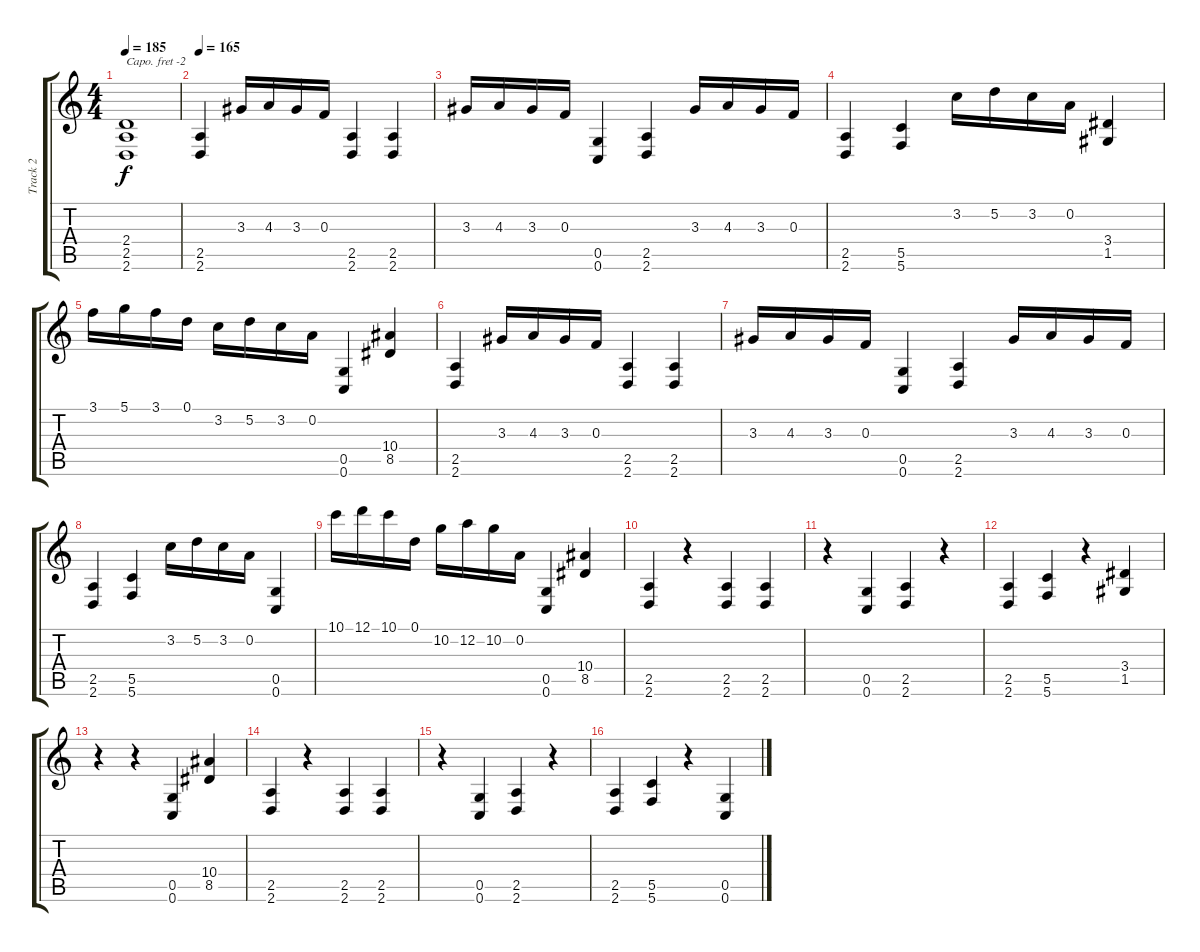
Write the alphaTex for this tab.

\track ("Track 2" "Track 2") {instrument distortionguitar}
\staff {score tabs}
\capo -2
\tuning (E4 B3 G3 D3 A2 D2) {hide}
\ts (4 4)
\tempo 185
\clef g2
\ks c
(2.4{t} 2.5{t} 2.6{t}).1{dy f} |
\tempo 165
(2.5 2.6).4 3.3.16 4.3.16 3.3.16 0.3.16 (2.5 2.6).4 (2.5 2.6).4 |
3.3.16 4.3.16 3.3.16 0.3.16 (0.5 0.6).4 (2.5 2.6).4 3.3.16 4.3.16 3.3.16 0.3.16 |
(2.5 2.6).4 (5.5 5.6).4 3.2.16 5.2.16 3.2.16 0.2.16 (3.4 1.5).4 |
3.1.16 5.1.16 3.1.16 0.1.16 3.2.16 5.2.16 3.2.16 0.2.16 (0.5 0.6).4 (10.4 8.5).4 |
(2.5 2.6).4 3.3.16 4.3.16 3.3.16 0.3.16 (2.5 2.6).4 (2.5 2.6).4 |
3.3.16 4.3.16 3.3.16 0.3.16 (0.5 0.6).4 (2.5 2.6).4 3.3.16 4.3.16 3.3.16 0.3.16 |
(2.5 2.6).4 (5.5 5.6).4 3.2.16 5.2.16 3.2.16 0.2.16 (0.5 0.6).4 |
10.1.16 12.1.16 10.1.16 0.1.16 10.2.16 12.2.16 10.2.16 0.2.16 (0.5 0.6).4 (10.4 8.5).4 |
(2.5 2.6).4 r.4 (2.5 2.6).4 (2.5 2.6).4 |
r.4 (0.5 0.6).4 (2.5 2.6).4 r.4 |
(2.5 2.6).4 (5.5 5.6).4 r.4 (3.4 1.5).4 |
r.4 r.4 (0.5 0.6).4 (10.4 8.5).4 |
(2.5 2.6).4 r.4 (2.5 2.6).4 (2.5 2.6).4 |
r.4 (0.5 0.6).4 (2.5 2.6).4 r.4 |
(2.5 2.6).4 (5.5 5.6).4 r.4 (0.5 0.6).4
